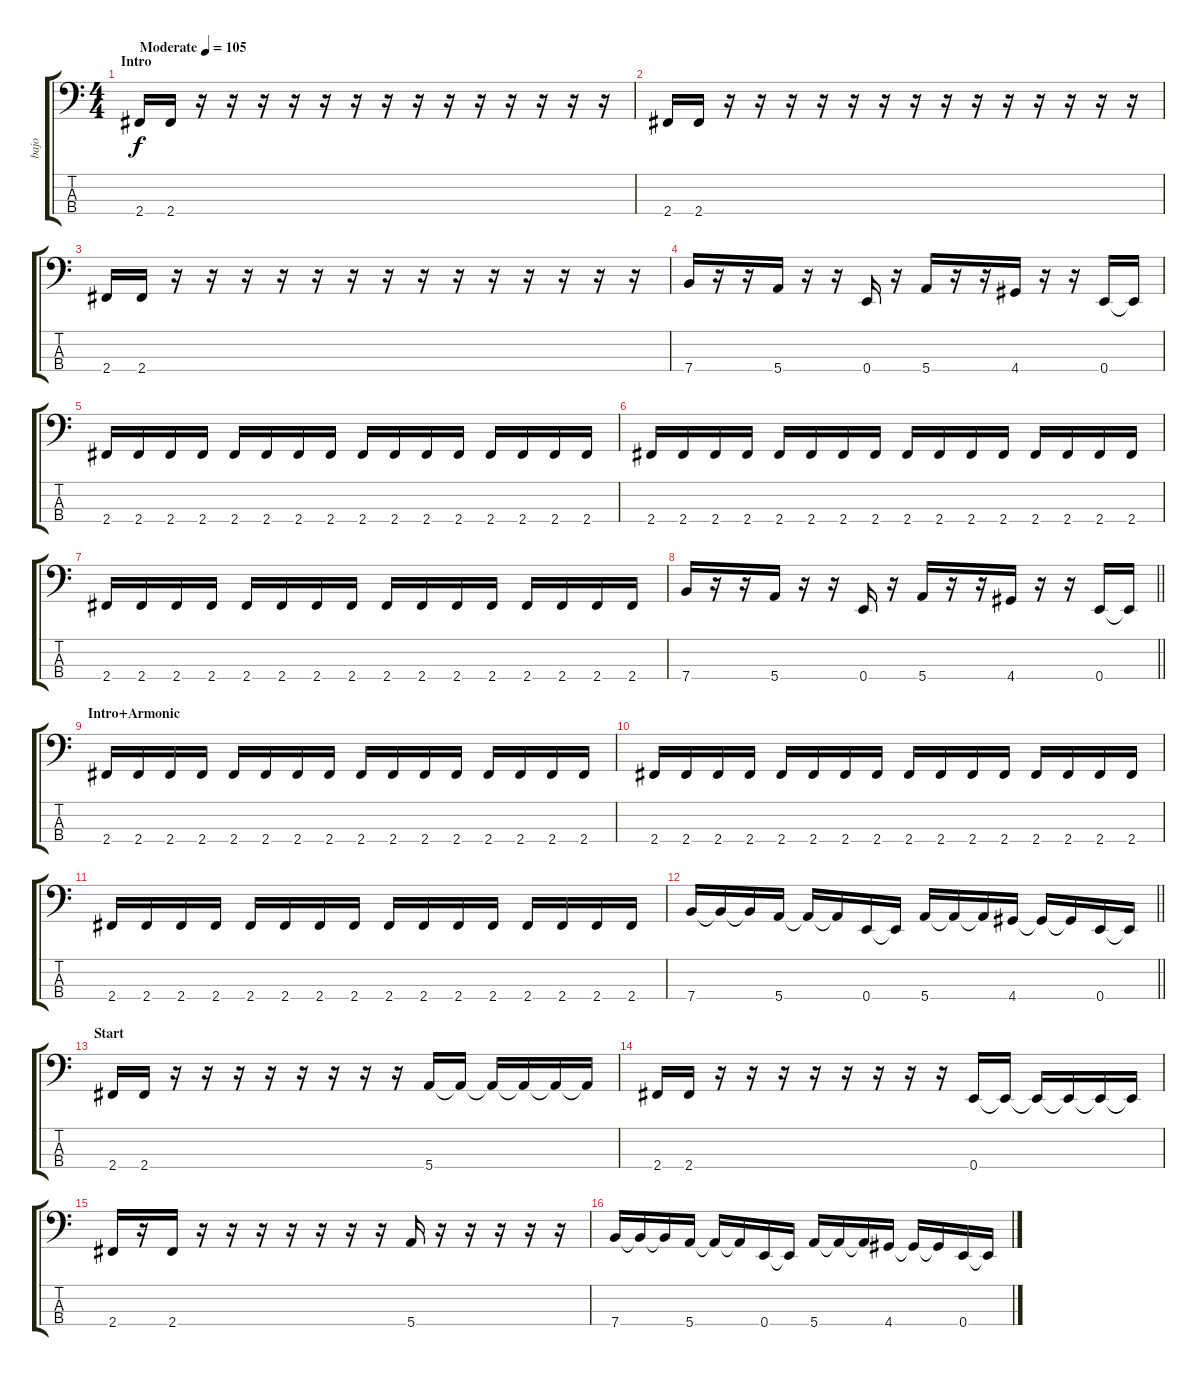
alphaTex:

\track ("bajo" "bajo") {instrument electricbassfinger}
\staff {score tabs}
\tuning (G2 D2 A1 E1) {hide}
\ts (4 4)
\section ("" "Intro")
\tempo (105 "Moderate")
\clef f4
\ks c
2.4.16{dy f instrument electricbassfinger} 2.4.16 r.16 r.16 r.16 r.16 r.16 r.16 r.16 r.16 r.16 r.16 r.16 r.16 r.16 r.16 |
2.4.16 2.4.16 r.16 r.16 r.16 r.16 r.16 r.16 r.16 r.16 r.16 r.16 r.16 r.16 r.16 r.16 |
2.4.16 2.4.16 r.16 r.16 r.16 r.16 r.16 r.16 r.16 r.16 r.16 r.16 r.16 r.16 r.16 r.16 |
7.4.16 r.16 r.16 5.4.16 r.16 r.16 0.4.16 r.16 5.4.16 r.16 r.16 4.4.16 r.16 r.16 0.4.16 0.4{t}.16 |
2.4.16 2.4.16 2.4.16 2.4.16 2.4.16 2.4.16 2.4.16 2.4.16 2.4.16 2.4.16 2.4.16 2.4.16 2.4.16 2.4.16 2.4.16 2.4.16 |
2.4.16 2.4.16 2.4.16 2.4.16 2.4.16 2.4.16 2.4.16 2.4.16 2.4.16 2.4.16 2.4.16 2.4.16 2.4.16 2.4.16 2.4.16 2.4.16 |
2.4.16 2.4.16 2.4.16 2.4.16 2.4.16 2.4.16 2.4.16 2.4.16 2.4.16 2.4.16 2.4.16 2.4.16 2.4.16 2.4.16 2.4.16 2.4.16 |
\barLineRight lightlight
7.4.16 r.16 r.16 5.4.16 r.16 r.16 0.4.16 r.16 5.4.16 r.16 r.16 4.4.16 r.16 r.16 0.4.16 0.4{t}.16 |
\section ("" "Intro+Armonic")
2.4.16 2.4.16 2.4.16 2.4.16 2.4.16 2.4.16 2.4.16 2.4.16 2.4.16 2.4.16 2.4.16 2.4.16 2.4.16 2.4.16 2.4.16 2.4.16 |
2.4.16 2.4.16 2.4.16 2.4.16 2.4.16 2.4.16 2.4.16 2.4.16 2.4.16 2.4.16 2.4.16 2.4.16 2.4.16 2.4.16 2.4.16 2.4.16 |
2.4.16 2.4.16 2.4.16 2.4.16 2.4.16 2.4.16 2.4.16 2.4.16 2.4.16 2.4.16 2.4.16 2.4.16 2.4.16 2.4.16 2.4.16 2.4.16 |
\barLineRight lightlight
7.4.16 7.4{t}.16 7.4{t}.16 5.4.16 5.4{t}.16 5.4{t}.16 0.4.16 0.4{t}.16 5.4.16 5.4{t}.16 5.4{t}.16 4.4.16 4.4{t}.16 4.4{t}.16 0.4.16 0.4{t}.16 |
\section ("" "Start")
2.4.16 2.4.16 r.16 r.16 r.16 r.16 r.16 r.16 r.16 r.16 5.4.16 5.4{t}.16 5.4{t}.16 5.4{t}.16 5.4{t}.16 5.4{t}.16 |
2.4.16 2.4.16 r.16 r.16 r.16 r.16 r.16 r.16 r.16 r.16 0.4.16 0.4{t}.16 0.4{t}.16 0.4{t}.16 0.4{t}.16 0.4{t}.16 |
2.4.16 r.16 2.4.16 r.16 r.16 r.16 r.16 r.16 r.16 r.16 5.4.16 r.16 r.16 r.16 r.16 r.16 |
7.4.16 7.4{t}.16 7.4{t}.16 5.4.16 5.4{t}.16 5.4{t}.16 0.4.16 0.4{t}.16 5.4.16 5.4{t}.16 5.4{t}.16 4.4.16 4.4{t}.16 4.4{t}.16 0.4.16 0.4{t}.16
